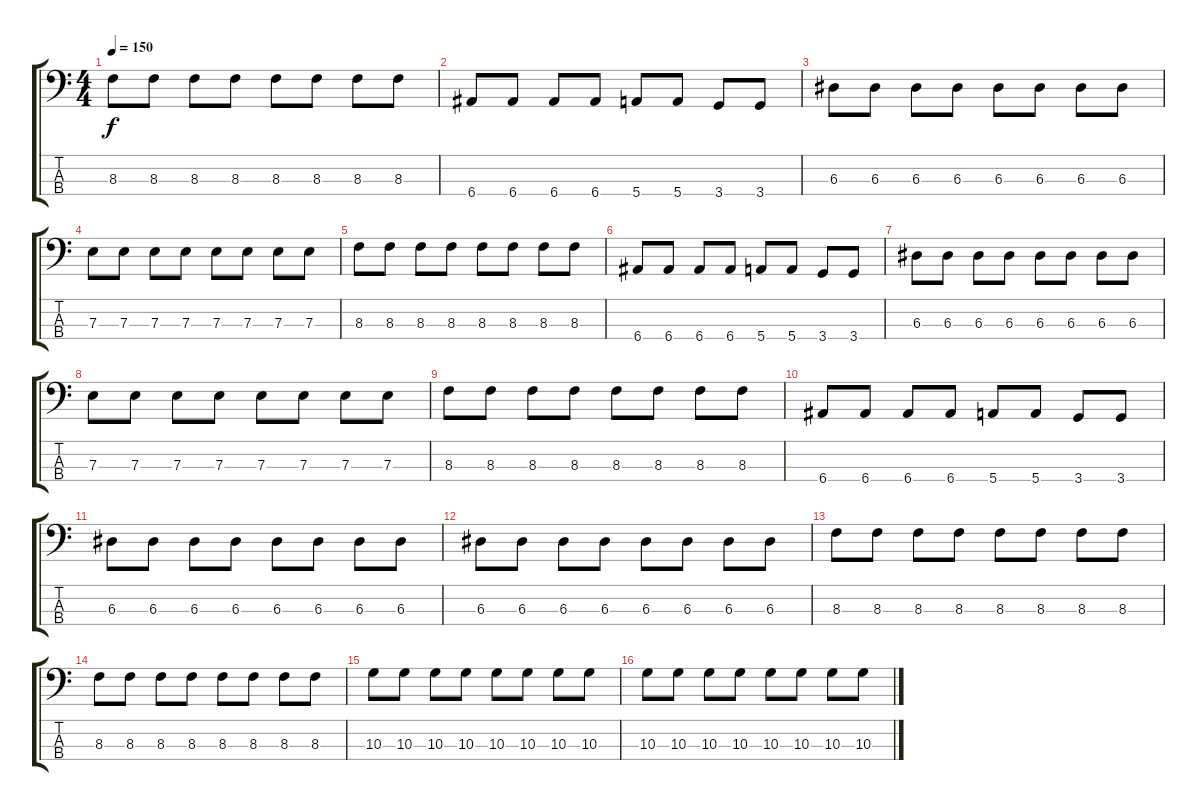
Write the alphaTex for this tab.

\track "" {instrument electricbasspick}
\staff {score tabs}
\tuning (G2 D2 A1 E1) {hide}
\ts (4 4)
\tempo 150
\clef f4
\ks c
8.3.8{dy f} 8.3.8 8.3.8 8.3.8 8.3.8 8.3.8 8.3.8 8.3.8 |
6.4.8 6.4.8 6.4.8 6.4.8 5.4.8 5.4.8 3.4.8 3.4.8 |
6.3.8 6.3.8 6.3.8 6.3.8 6.3.8 6.3.8 6.3.8 6.3.8 |
7.3.8 7.3.8 7.3.8 7.3.8 7.3.8 7.3.8 7.3.8 7.3.8 |
8.3.8 8.3.8 8.3.8 8.3.8 8.3.8 8.3.8 8.3.8 8.3.8 |
6.4.8 6.4.8 6.4.8 6.4.8 5.4.8 5.4.8 3.4.8 3.4.8 |
6.3.8 6.3.8 6.3.8 6.3.8 6.3.8 6.3.8 6.3.8 6.3.8 |
7.3.8 7.3.8 7.3.8 7.3.8 7.3.8 7.3.8 7.3.8 7.3.8 |
8.3.8 8.3.8 8.3.8 8.3.8 8.3.8 8.3.8 8.3.8 8.3.8 |
6.4.8 6.4.8 6.4.8 6.4.8 5.4.8 5.4.8 3.4.8 3.4.8 |
6.3.8 6.3.8 6.3.8 6.3.8 6.3.8 6.3.8 6.3.8 6.3.8 |
6.3.8 6.3.8 6.3.8 6.3.8 6.3.8 6.3.8 6.3.8 6.3.8 |
8.3.8 8.3.8 8.3.8 8.3.8 8.3.8 8.3.8 8.3.8 8.3.8 |
8.3.8 8.3.8 8.3.8 8.3.8 8.3.8 8.3.8 8.3.8 8.3.8 |
10.3.8 10.3.8 10.3.8 10.3.8 10.3.8 10.3.8 10.3.8 10.3.8 |
10.3.8 10.3.8 10.3.8 10.3.8 10.3.8 10.3.8 10.3.8 10.3.8
